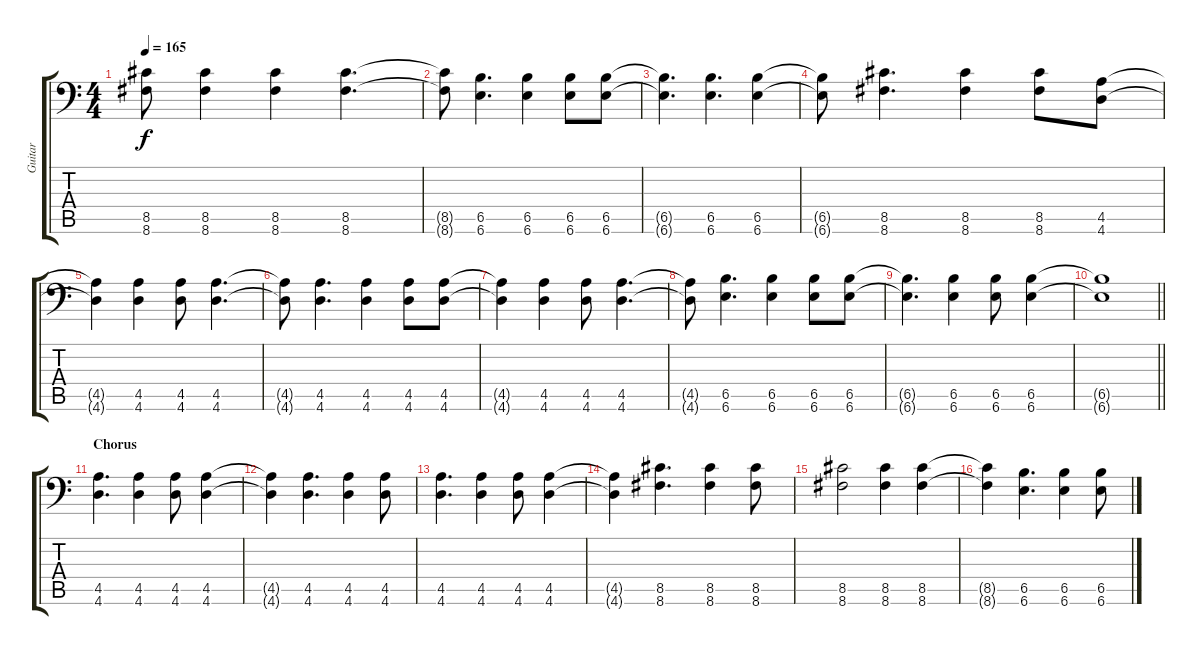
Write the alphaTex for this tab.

\track ("Guitar " "Guitar ") {instrument distortionguitar}
\staff {score tabs}
\tuning (C4 G3 Eb3 Bb2 F2 Bb1) {hide}
\ts (4 4)
\tempo 165
\clef f4
\ks c
(8.5 8.6).8{dy f} (8.5 8.6).4 (8.5 8.6).4 (8.5 8.6).4{d} |
(8.5{t} 8.6{t}).8 (6.5 6.6).4{d} (6.5 6.6).4 (6.5 6.6).8 (6.5 6.6).8 |
(6.5{t} 6.6{t}).4{d} (6.5 6.6).4{d} (6.5 6.6).4 |
(6.5{t} 6.6{t}).8 (8.5 8.6).4{d} (8.5 8.6).4 (8.5 8.6).8 (4.5 4.6).8 |
(4.5{t} 4.6{t}).4 (4.5 4.6).4 (4.5 4.6).8 (4.5 4.6).4{d} |
(4.5{t} 4.6{t}).8 (4.5 4.6).4{d} (4.5 4.6).4 (4.5 4.6).8 (4.5 4.6).8 |
(4.5{t} 4.6{t}).4 (4.5 4.6).4 (4.5 4.6).8 (4.5 4.6).4{d} |
(4.5{t} 4.6{t}).8 (6.5 6.6).4{d} (6.5 6.6).4 (6.5 6.6).8 (6.5 6.6).8 |
(6.5{t} 6.6{t}).4{d} (6.5 6.6).4 (6.5 6.6).8 (6.5 6.6).4 |
\barLineRight lightlight
(6.5{t} 6.6{t}).1 |
\section ("" "Chorus")
(4.5 4.6).4{d} (4.5 4.6).4 (4.5 4.6).8 (4.5 4.6).4 |
(4.5{t} 4.6{t}).4 (4.5 4.6).4{d} (4.5 4.6).4 (4.5 4.6).8 |
(4.5 4.6).4{d} (4.5 4.6).4 (4.5 4.6).8 (4.5 4.6).4 |
(4.5{t} 4.6{t}).4 (8.5 8.6).4{d} (8.5 8.6).4 (8.5 8.6).8 |
(8.5 8.6).2 (8.5 8.6).4 (8.5 8.6).4 |
(8.5{t} 8.6{t}).4 (6.5 6.6).4{d} (6.5 6.6).4 (6.5 6.6).8
